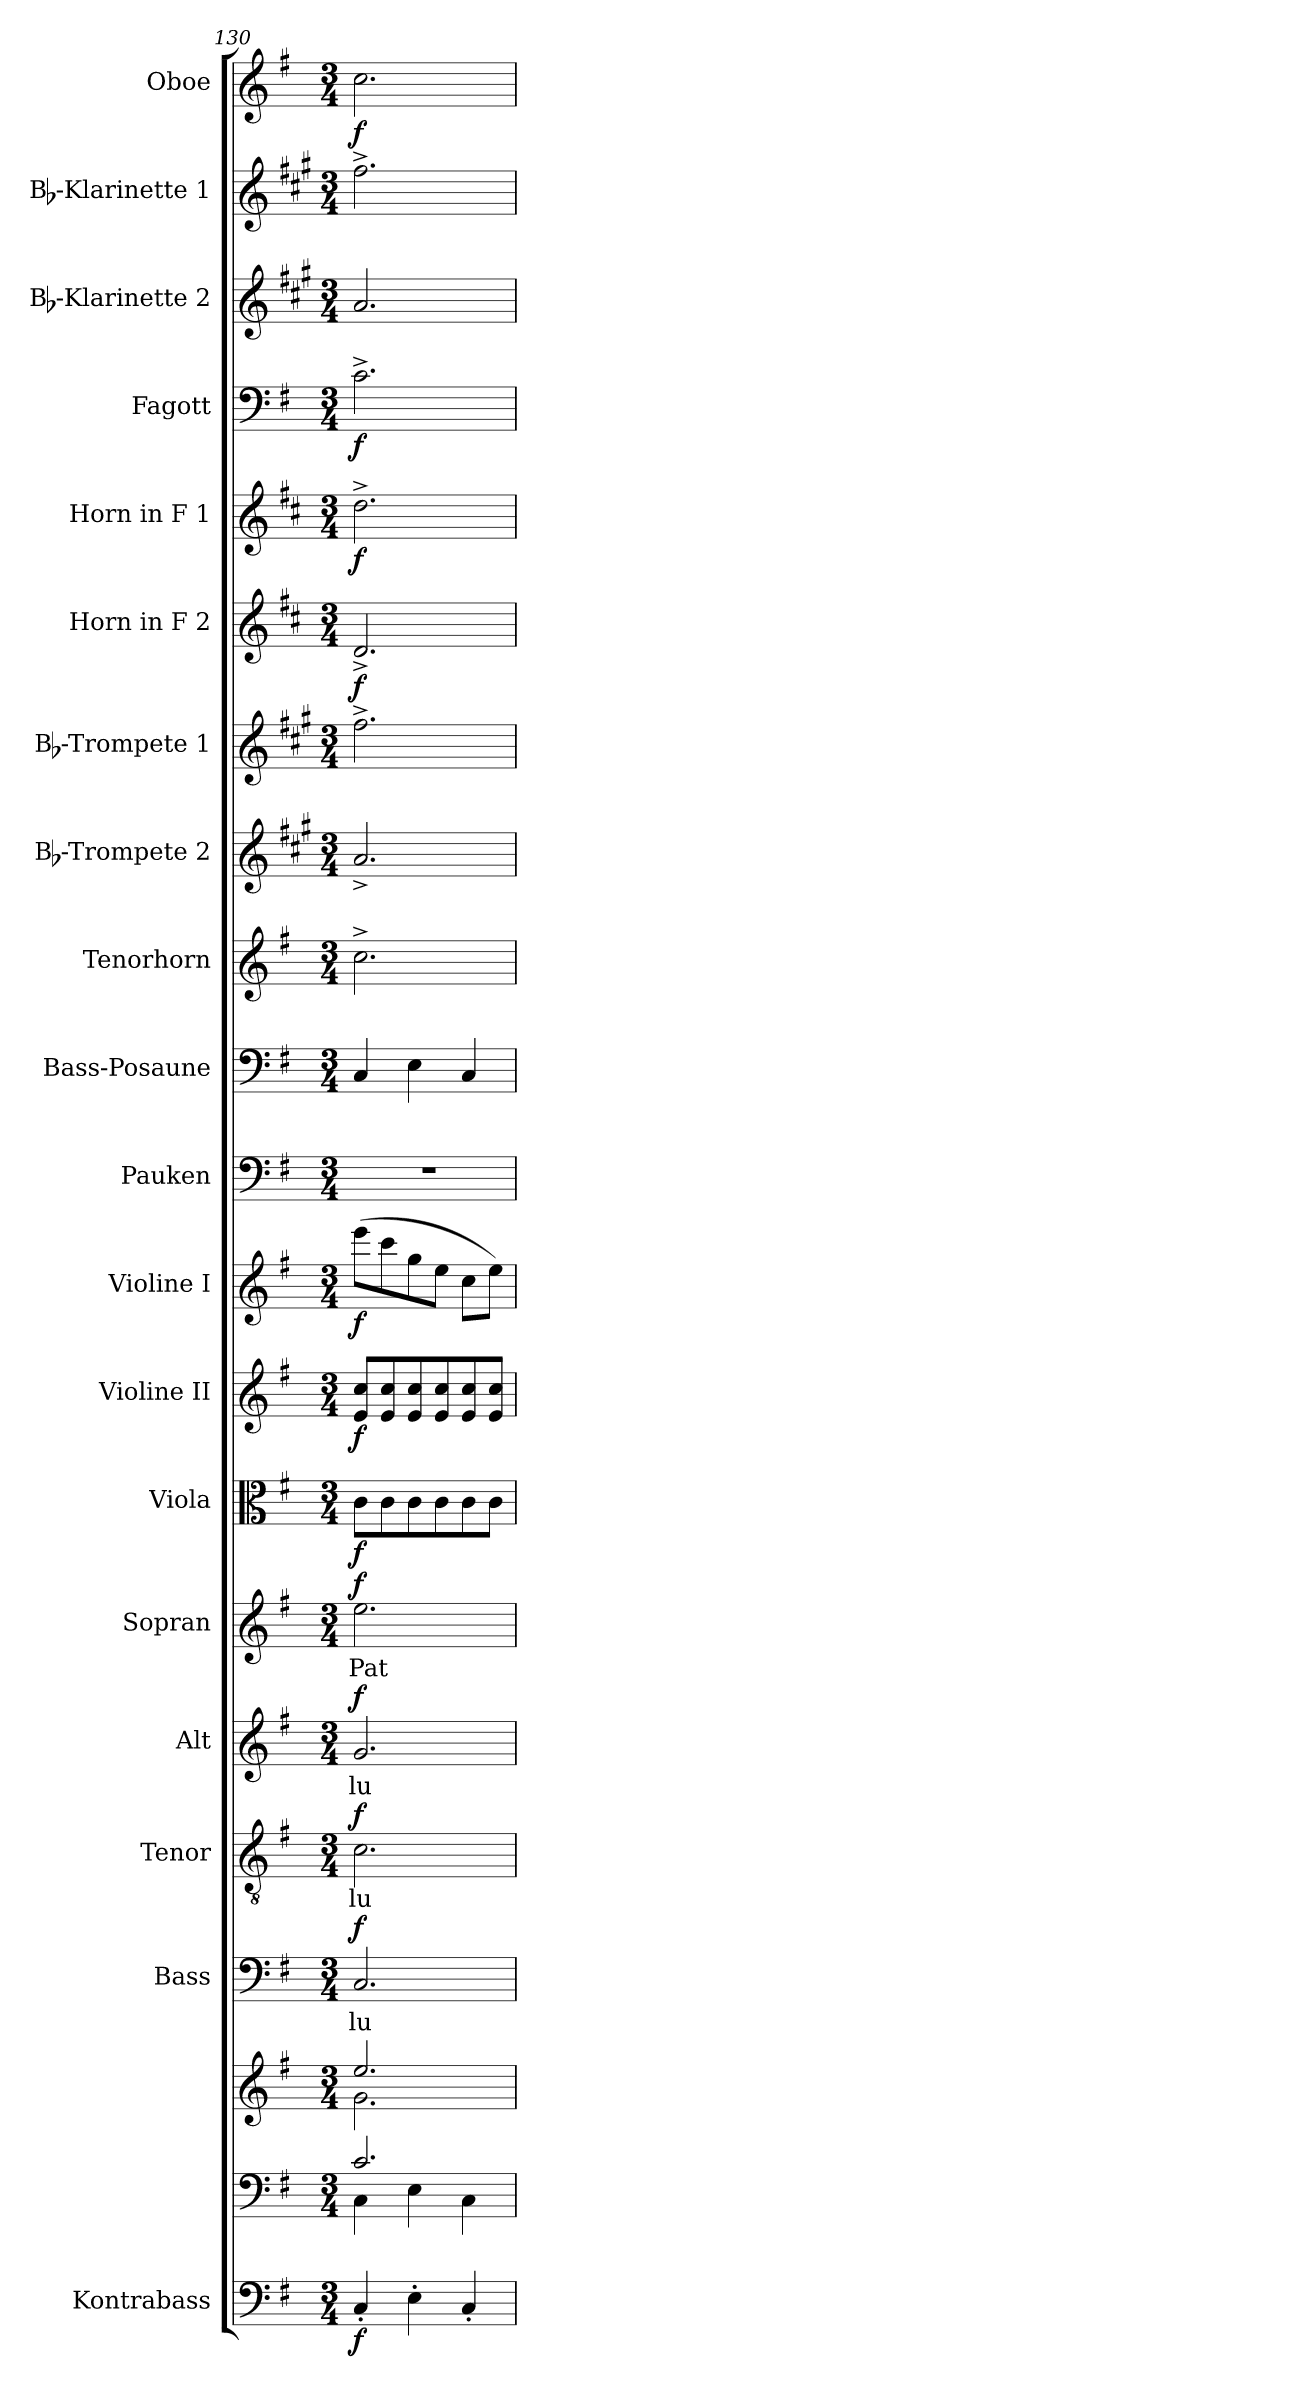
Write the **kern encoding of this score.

**kern	**dynam	**kern	**kern	**kern	**text	**dynam	**kern	**text	**dynam	**kern	**text	**dynam	**kern	**text	**dynam	**kern	**dynam	**kern	**dynam	**kern	**dynam	**kern	**kern	**kern	**kern	**kern	**kern	**dynam	**kern	**dynam	**kern	**dynam	**kern	**kern	**kern	**dynam
*part20	*part20	*part19	*part19	*part18	*part18	*part18	*part17	*part17	*part17	*part16	*part16	*part16	*part15	*part15	*part15	*part14	*part14	*part13	*part13	*part12	*part12	*part11	*part10	*part9	*part8	*part7	*part6	*part6	*part5	*part5	*part4	*part4	*part3	*part2	*part1	*part1
*staff21	*staff21	*staff20	*staff19	*staff18	*staff18	*staff18	*staff17	*staff17	*staff17	*staff16	*staff16	*staff16	*staff15	*staff15	*staff15	*staff14	*staff14	*staff13	*staff13	*staff12	*staff12	*staff11	*staff10	*staff9	*staff8	*staff7	*staff6	*staff6	*staff5	*staff5	*staff4	*staff4	*staff3	*staff2	*staff1	*staff1
*I"Kontrabass	*	*	*	*I"Bass	*	*	*I"Tenor	*	*	*I"Alt	*	*	*I"Sopran	*	*	*I"Viola	*	*I"Violine II	*	*I"Violine I	*	*I"Pauken	*I"Bass-Posaune	*I"Tenorhorn	*I"Bb-Trompete 2	*I"Bb-Trompete 1	*I"Horn in F 2	*	*I"Horn in F 1	*	*I"Fagott	*	*I"Bb-Klarinette 2	*I"Bb-Klarinette 1	*I"Oboe	*
*I'Kb.	*	*	*	*I'B.	*	*	*I'T.	*	*	*I'A.	*	*	*I'S.	*	*	*I'Vla.	*	*I'Vl. II	*	*I'Vl. I	*	*I'Pk.	*I'B. Pos.	*I'T. Hrn.	*I'Bb Trp. 2	*I'Bb Trp. 1	*	*	*	*	*I'Fg.	*	*I'Bb Kl. 2	*I'Bb Kl. 1	*I'Ob.	*
*clefF4	*	*clefF4	*clefG2	*clefF4	*	*	*clefGv2	*	*	*clefG2	*	*	*clefG2	*	*	*clefC3	*	*clefG2	*	*clefG2	*	*clefF4	*clefF4	*clefG2	*clefG2	*clefG2	*clefG2	*	*clefG2	*	*clefF4	*	*clefG2	*clefG2	*clefG2	*
*ITrd7c12	*	*	*	*	*	*	*	*	*	*	*	*	*	*	*	*	*	*	*	*	*	*	*	*ITrd8c14	*ITrd1c2	*ITrd1c2	*ITrd4c7	*	*ITrd4c7	*	*	*	*ITrd1c2	*ITrd1c2	*	*
*k[f#]	*	*k[f#]	*k[f#]	*k[f#]	*	*	*k[f#]	*	*	*k[f#]	*	*	*k[f#]	*	*	*k[f#]	*	*k[f#]	*	*k[f#]	*	*k[f#]	*k[f#]	*k[f#]	*k[f#]	*k[f#]	*k[f#]	*	*k[f#]	*	*k[f#]	*	*k[f#]	*k[f#]	*k[f#]	*
*G:	*	*G:	*G:	*G:	*	*	*G:	*	*	*G:	*	*	*G:	*	*	*G:	*	*G:	*	*G:	*	*G:	*G:	*G:	*G:	*G:	*G:	*	*G:	*	*G:	*	*G:	*G:	*G:	*
*M3/4	*	*M3/4	*M3/4	*M3/4	*	*	*M3/4	*	*	*M3/4	*	*	*M3/4	*	*	*M3/4	*	*M3/4	*	*M3/4	*	*M3/4	*M3/4	*M3/4	*M3/4	*M3/4	*M3/4	*	*M3/4	*	*M3/4	*	*M3/4	*M3/4	*M3/4	*
=130	=130	=130	=130	=130	=130	=130	=130	=130	=130	=130	=130	=130	=130	=130	=130	=130	=130	=130	=130	=130	=130	=130	=130	=130	=130	=130	=130	=130	=130	=130	=130	=130	=130	=130	=130	=130
*	*	*^	*^	*	*	*	*	*	*	*	*	*	*	*	*	*	*	*	*	*	*	*	*	*	*	*	*	*	*	*	*	*	*	*	*	*
!	!LO:DY:b	!	!	!	!	!	!LO:LY:b	!LO:DY:a	!	!LO:LY:b	!LO:DY:a	!	!LO:LY:b	!LO:DY:a	!	!LO:LY:b	!LO:DY:a	!	!LO:DY:b	!	!LO:DY:b	!	!LO:DY:b	!	!	!	!	!	!	!LO:DY:b	!	!LO:DY:b	!	!LO:DY:b	!	!	!	!LO:DY:b
4CC'</	f	2.c/	4C\	2.ee/	2.g\	2.C/	-lu-	f	2.c\	-lu-	f	2.g/	-lu-	f	2.ee\	Pat-	f	8c\L	f	8e/ 8cc/L	f	(>8eee\L	f	2.r	4C/	2.c^>\	2.g^</	2.ee^>\	2.G^</	f	2.g^>\	f	2.c^>\	f	2.g/	2.ee^>\	2.cc\	f
.	.	.	.	.	.	.	.	.	.	.	.	.	.	.	.	.	.	8c\	.	8e/ 8cc/	.	8ccc\	.	.	.	.	.	.	.	.	.	.	.	.	.	.	.	.
4EE'>\	.	.	4E\	.	.	.	.	.	.	.	.	.	.	.	.	.	.	8c\	.	8e/ 8cc/	.	8gg\	.	.	4E\	.	.	.	.	.	.	.	.	.	.	.	.	.
.	.	.	.	.	.	.	.	.	.	.	.	.	.	.	.	.	.	8c\	.	8e/ 8cc/	.	8ee\J	.	.	.	.	.	.	.	.	.	.	.	.	.	.	.	.
4CC'</	.	.	4C\	.	.	.	.	.	.	.	.	.	.	.	.	.	.	8c\	.	8e/ 8cc/	.	8cc\L	.	.	4C/	.	.	.	.	.	.	.	.	.	.	.	.	.
.	.	.	.	.	.	.	.	.	.	.	.	.	.	.	.	.	.	8c\J	.	8e/ 8cc/J	.	8ee\J)	.	.	.	.	.	.	.	.	.	.	.	.	.	.	.	.
*	*	*v	*v	*	*	*	*	*	*	*	*	*	*	*	*	*	*	*	*	*	*	*	*	*	*	*	*	*	*	*	*	*	*	*	*	*	*	*
*	*	*	*v	*v	*	*	*	*	*	*	*	*	*	*	*	*	*	*	*	*	*	*	*	*	*	*	*	*	*	*	*	*	*	*	*	*	*
=	=	=	=	=	=	=	=	=	=	=	=	=	=	=	=	=	=	=	=	=	=	=	=	=	=	=	=	=	=	=	=	=	=	=	=	=
*-	*-	*-	*-	*-	*-	*-	*-	*-	*-	*-	*-	*-	*-	*-	*-	*-	*-	*-	*-	*-	*-	*-	*-	*-	*-	*-	*-	*-	*-	*-	*-	*-	*-	*-	*-	*-
